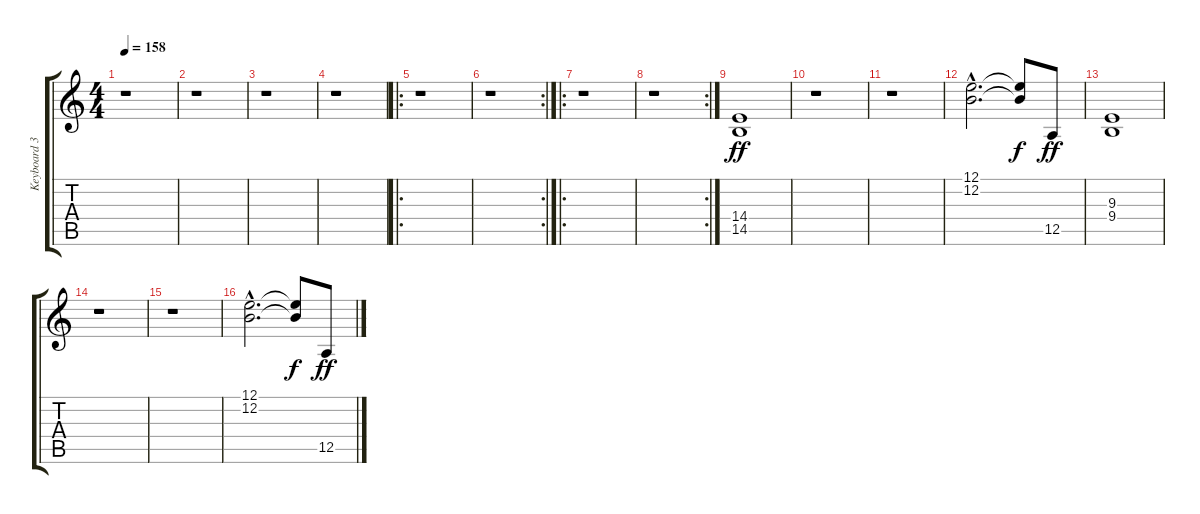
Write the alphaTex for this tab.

\track ("Keyboard 3" "Keyboard 3") {instrument brightacousticpiano}
\staff {score tabs}
\tuning (E4 B3 G3 D3 A2 E2) {hide}
\ts (4 4)
\tempo 158
\clef g2
\ks c
r.1{dy ff instrument brightacousticpiano} |
r.1 |
r.1 |
r.1 |
\ro
r.1 |
\rc 2
r.1 |
\ro
r.1 |
\rc 2
r.1 |
(14.4 14.5).1 |
r.1 |
r.1 |
(12.1{hac} 12.2{hac}).2{d} (12.1{t} 12.2{t}).8{dy f} 12.5.8{dy ff} |
(9.3 9.4).1 |
r.1 |
r.1 |
(12.1{hac} 12.2{hac}).2{d} (12.1{t} 12.2{t}).8{dy f} 12.5.8{dy ff}
